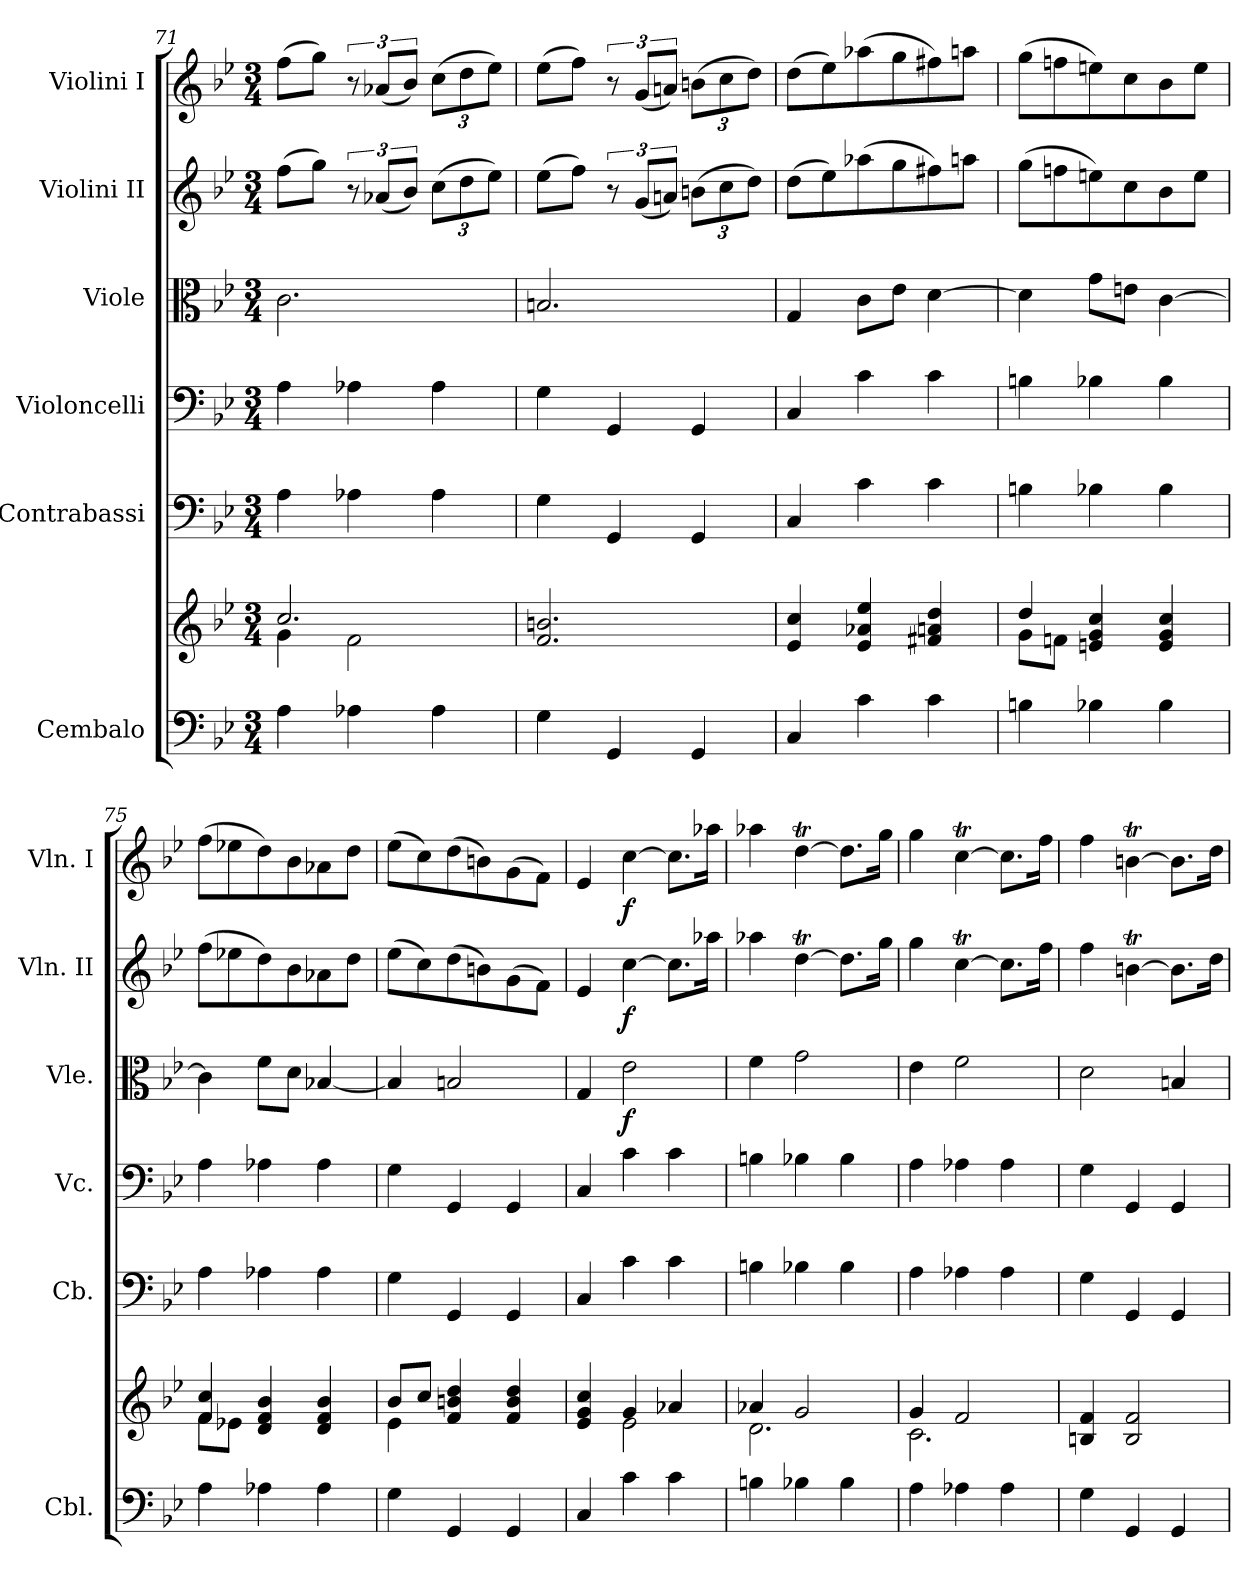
**kern	**kern	**kern	**kern	**kern	**dynam	**kern	**dynam	**kern	**dynam
*part6	*part6	*part5	*part4	*part3	*part3	*part2	*part2	*part1	*part1
*staff7	*staff6	*staff5	*staff4	*staff3	*staff3	*staff2	*staff2	*staff1	*staff1
*I"Cembalo	*	*I"Contrabassi	*I"Violoncelli	*I"Viole	*	*I"Violini II	*	*I"Violini I	*
*I'Cbl.	*	*I'Cb.	*I'Vc.	*I'Vle.	*	*I'Vln. II	*	*I'Vln. I	*
*clefF4	*clefG2	*clefF4	*clefF4	*clefC3	*	*clefG2	*	*clefG2	*
*	*	*ITrd7c12	*	*	*	*	*	*	*
*k[b-e-]	*k[b-e-]	*k[b-e-]	*k[b-e-]	*k[b-e-]	*	*k[b-e-]	*	*k[b-e-]	*
*M3/4	*M3/4	*M3/4	*M3/4	*M3/4	*	*M3/4	*	*M3/4	*
=71	=71	=71	=71	=71	=71	=71	=71	=71	=71
*	*^	*	*	*	*	*	*	*	*
4A\	2.cc/	4g\	4AA\	4A\	2.c\	.	(>8ff\L	.	(>8ff\L	.
.	.	.	.	.	.	.	8gg\J)	.	8gg\J)	.
4A-X\	.	2f\	4AA-X\	4A-X\	.	.	12r	.	12r	.
.	.	.	.	.	.	.	(<12a-X/L	.	(<12a-X/L	.
.	.	.	.	.	.	.	12b-/J)	.	12b-/J)	.
*	*	*	*	*	*	*	*Xbrackettup	*	*Xbrackettup	*
4A-\	.	.	4AA-\	4A-\	.	.	(>12cc\L	.	(>12cc\L	.
.	.	.	.	.	.	.	12dd\	.	12dd\	.
.	.	.	.	.	.	.	12ee-\J)	.	12ee-\J)	.
*	*v	*v	*	*	*	*	*	*	*	*
=72	=72	=72	=72	=72	=72	=72	=72	=72	=72
4G\	2.f/ 2.bn/	4GG\	4G\	2.Bn/	.	(>8ee-\L	.	(>8ee-\L	.
.	.	.	.	.	.	8ff\J)	.	8ff\J)	.
*	*	*	*	*	*	*brackettup	*	*brackettup	*
4GG/	.	4GGG/	4GG/	.	.	12r	.	12r	.
.	.	.	.	.	.	(<12g/L	.	(<12g/L	.
.	.	.	.	.	.	12ani/J)	.	12ani/J)	.
*	*	*	*	*	*	*Xbrackettup	*	*Xbrackettup	*
4GG/	.	4GGG/	4GG/	.	.	(>12bni\L	.	(>12bni\L	.
.	.	.	.	.	.	12cc\	.	12cc\	.
.	.	.	.	.	.	12dd\J)	.	12dd\J)	.
!!LO:PB:g=z
=73	=73	=73	=73	=73	=73	=73	=73	=73	=73
4C/	4e-/ 4cc/	4CC/	4C/	4G/	.	(>8dd\L	.	(>8dd\L	.
.	.	.	.	.	.	8ee-\)	.	8ee-\)	.
4c\	4e-/ 4a-X/ 4ee-/	4C\	4c\	8c\L	.	(>8aa-X\	.	(>8aa-X\	.
.	.	.	.	8e-\J	.	8gg\	.	8gg\	.
4c\	4f#X/ 4an/ 4dd/	4C\	4c\	[4d\	.	8ff#X\)	.	8ff#X\)	.
.	.	.	.	.	.	8aani\J	.	8aani\J	.
=74	=74	=74	=74	=74	=74	=74	=74	=74	=74
*	*^	*	*	*	*	*	*	*	*
4Bn\	4dd/	8g\L	4BBn\	4Bn\	4d\]	.	(>8gg\L	.	(>8gg\L	.
.	.	8fn\J	.	.	.	.	8ffni\	.	8ffni\	.
4B-X\	4en/ 4g/ 4cc/	2ryy	4BB-X\	4B-X\	8g\L	.	8een\)	.	8een\)	.
.	.	.	.	.	8en\J	.	8cc\	.	8cc\	.
4B-\	4e/ 4g/ 4cc/	.	4BB-\	4B-\	[4c\	.	8b-\	.	8b-\	.
.	.	.	.	.	.	.	8ee\J	.	8ee\J	.
=75	=75	=75	=75	=75	=75	=75	=75	=75	=75	=75
4A\	4f/ 4cc/	8f\L	4AA\	4A\	4c\]	.	(>8ff\L	.	(>8ff\L	.
.	.	8e-X\J	.	.	.	.	8ee-X\	.	8ee-X\	.
4A-X\	4d/ 4f/ 4b-/	2ryy	4AA-X\	4A-X\	8f\L	.	8dd\)	.	8dd\)	.
.	.	.	.	.	8d\J	.	8b-i\	.	8b-i\	.
4A-\	4d/ 4f/ 4b-/	.	4AA-\	4A-\	[4B-X/	.	8a-X\	.	8a-X\	.
.	.	.	.	.	.	.	8dd\J	.	8dd\J	.
=76	=76	=76	=76	=76	=76	=76	=76	=76	=76	=76
4G\	8b-/L	4e-\	4GG\	4G\	4B-/]	.	(>8ee-\L	.	(>8ee-\L	.
.	8cc/J	.	.	.	.	.	8cc\)	.	8cc\)	.
4GG/	4f/ 4bn/ 4dd/	2ryy	4GGG/	4GG/	2Bn/	.	(>8dd\	.	(>8dd\	.
.	.	.	.	.	.	.	8bn\)	.	8bn\)	.
4GG/	4f/ 4b/ 4dd/	.	4GGG/	4GG/	.	.	(>8g\	.	(>8g\	.
.	.	.	.	.	.	.	8f\J)	.	8f\J)	.
=77	=77	=77	=77	=77	=77	=77	=77	=77	=77	=77
4C/	4e-/ 4g/ 4cc/	4ryy	4CC/	4C/	4G/	.	4e-/	.	4e-/	.
!	!	!	!	!	!	!LO:DY:b	!	!LO:DY:b	!	!LO:DY:b
4c\	4g/	2e-\	4C\	4c\	2e-\	f	[4cc\	f	[4cc\	f
4c\	4a-X/	.	4C\	4c\	.	.	8.cc\L]	.	8.cc\L]	.
.	.	.	.	.	.	.	16aa-X\Jk	.	16aa-X\Jk	.
!!LO:PB:g=z
=78	=78	=78	=78	=78	=78	=78	=78	=78	=78	=78
4Bn\	4a-X/	2.d\	4BBn\	4Bn\	4f\	.	4aa-i\	.	4aa-i\	.
4B-X\	2g/	.	4BB-X\	4B-X\	2g\	.	[4ddt\	.	[4ddt\	.
4B-\	.	.	4BB-\	4B-\	.	.	8.ddTTT\L]	.	8.ddTTT\L]	.
.	.	.	.	.	.	.	16gg\Jk	.	16gg\Jk	.
=79	=79	=79	=79	=79	=79	=79	=79	=79	=79	=79
4A\	4g/	2.c\	4AA\	4A\	4e-\	.	4gg\	.	4gg\	.
4A-X\	2f/	.	4AA-X\	4A-X\	2f\	.	[4ccT\	.	[4ccT\	.
4A-\	.	.	4AA-\	4A-\	.	.	8.ccTTT\L]	.	8.ccTTT\L]	.
.	.	.	.	.	.	.	16ff\Jk	.	16ff\Jk	.
*	*v	*v	*	*	*	*	*	*	*	*
=80	=80	=80	=80	=80	=80	=80	=80	=80	=80
4G\	4Bn/ 4f/	4GG\	4G\	2d\	.	4ff\	.	4ff\	.
4GG/	2B/ 2f/	4GGG/	4GG/	.	.	[4bnit\	.	[4bnit\	.
4GG/	.	4GGG/	4GG/	4Bn/	.	8.bTTT\L]	.	8.bTTT\L]	.
.	.	.	.	.	.	16dd\Jk	.	16dd\Jk	.
=	=	=	=	=	=	=	=	=	=
*-	*-	*-	*-	*-	*-	*-	*-	*-	*-
